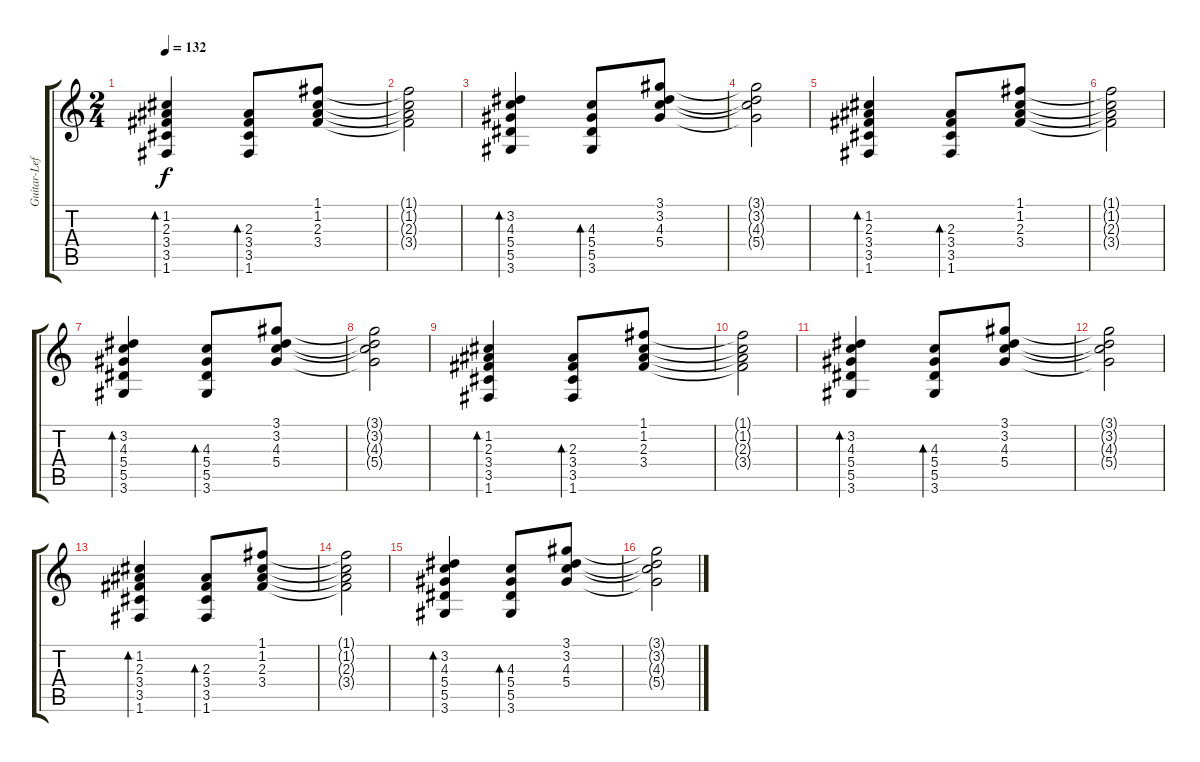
\track ("Guitar-Left" "Guitar-Lef") {instrument acousticguitarsteel}
\staff {score tabs}
\tuning (F4 C4 Ab3 Eb3 Bb2 F2) {hide}
\ts (2 4)
\tempo 132
\clef g2
\ks c
(1.2 2.3 3.4 3.5 1.6).4{bd 120 dy f} (2.3 3.4 3.5 1.6).8{bd 60} (1.1 1.2 2.3 3.4).8 |
(1.1{t} 1.2{t} 2.3{t} 3.4{t}).2 |
(3.2 4.3 5.4 5.5 3.6).4{bd 120} (4.3 5.4 5.5 3.6).8{bd 60} (3.1 3.2 4.3 5.4).8 |
(3.1{t} 3.2{t} 4.3{t} 5.4{t}).2 |
(1.2 2.3 3.4 3.5 1.6).4{bd 120} (2.3 3.4 3.5 1.6).8{bd 60} (1.1 1.2 2.3 3.4).8 |
(1.1{t} 1.2{t} 2.3{t} 3.4{t}).2 |
(3.2 4.3 5.4 5.5 3.6).4{bd 120} (4.3 5.4 5.5 3.6).8{bd 60} (3.1 3.2 4.3 5.4).8 |
(3.1{t} 3.2{t} 4.3{t} 5.4{t}).2 |
(1.2 2.3 3.4 3.5 1.6).4{bd 120} (2.3 3.4 3.5 1.6).8{bd 60} (1.1 1.2 2.3 3.4).8 |
(1.1{t} 1.2{t} 2.3{t} 3.4{t}).2 |
(3.2 4.3 5.4 5.5 3.6).4{bd 120} (4.3 5.4 5.5 3.6).8{bd 60} (3.1 3.2 4.3 5.4).8 |
(3.1{t} 3.2{t} 4.3{t} 5.4{t}).2 |
(1.2 2.3 3.4 3.5 1.6).4{bd 120} (2.3 3.4 3.5 1.6).8{bd 60} (1.1 1.2 2.3 3.4).8 |
(1.1{t} 1.2{t} 2.3{t} 3.4{t}).2 |
(3.2 4.3 5.4 5.5 3.6).4{bd 120} (4.3 5.4 5.5 3.6).8{bd 60} (3.1 3.2 4.3 5.4).8 |
(3.1{t} 3.2{t} 4.3{t} 5.4{t}).2
